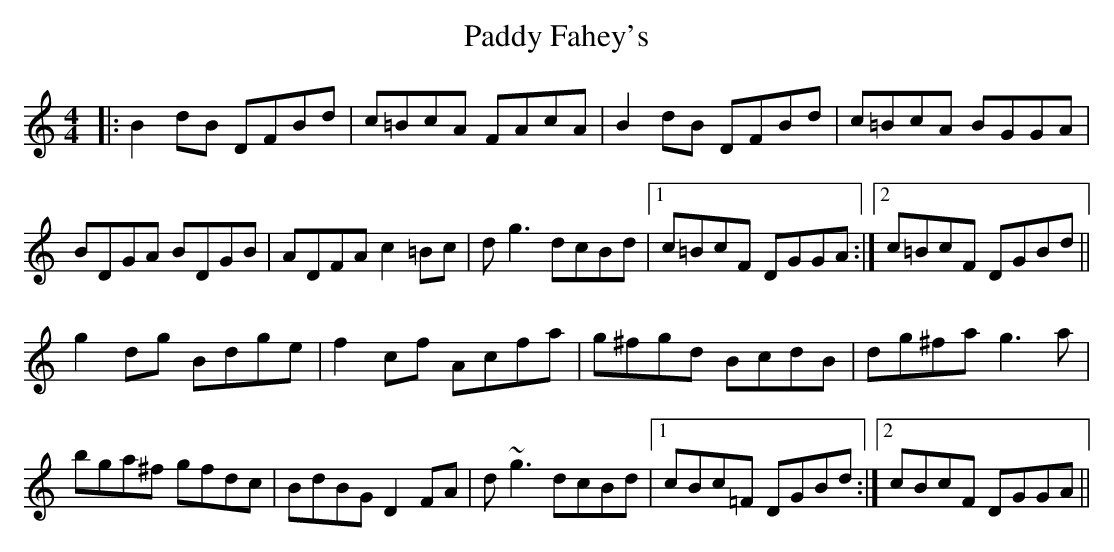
X:1
T: Paddy Fahey's
M: 4/4
L: 1/8
K: Cmaj
|:B2 dB DFBd|c=BcA FAcA|B2 dB DFBd|c=BcA BGGA|
BDGA BDGB|ADFA c2 =Bc|d g3 dcBd|1 c=BcF DGGA:|2 c=BcF DGBd||
g2 dg Bdge|f2 cf Acfa|g^fgd BcdB|dg^fa g3 a|
bga^f gfdc|BdBG D2 FA|d~g3 dcBd|1 cBc=F DGBd:|2 cBcF DGGA||
